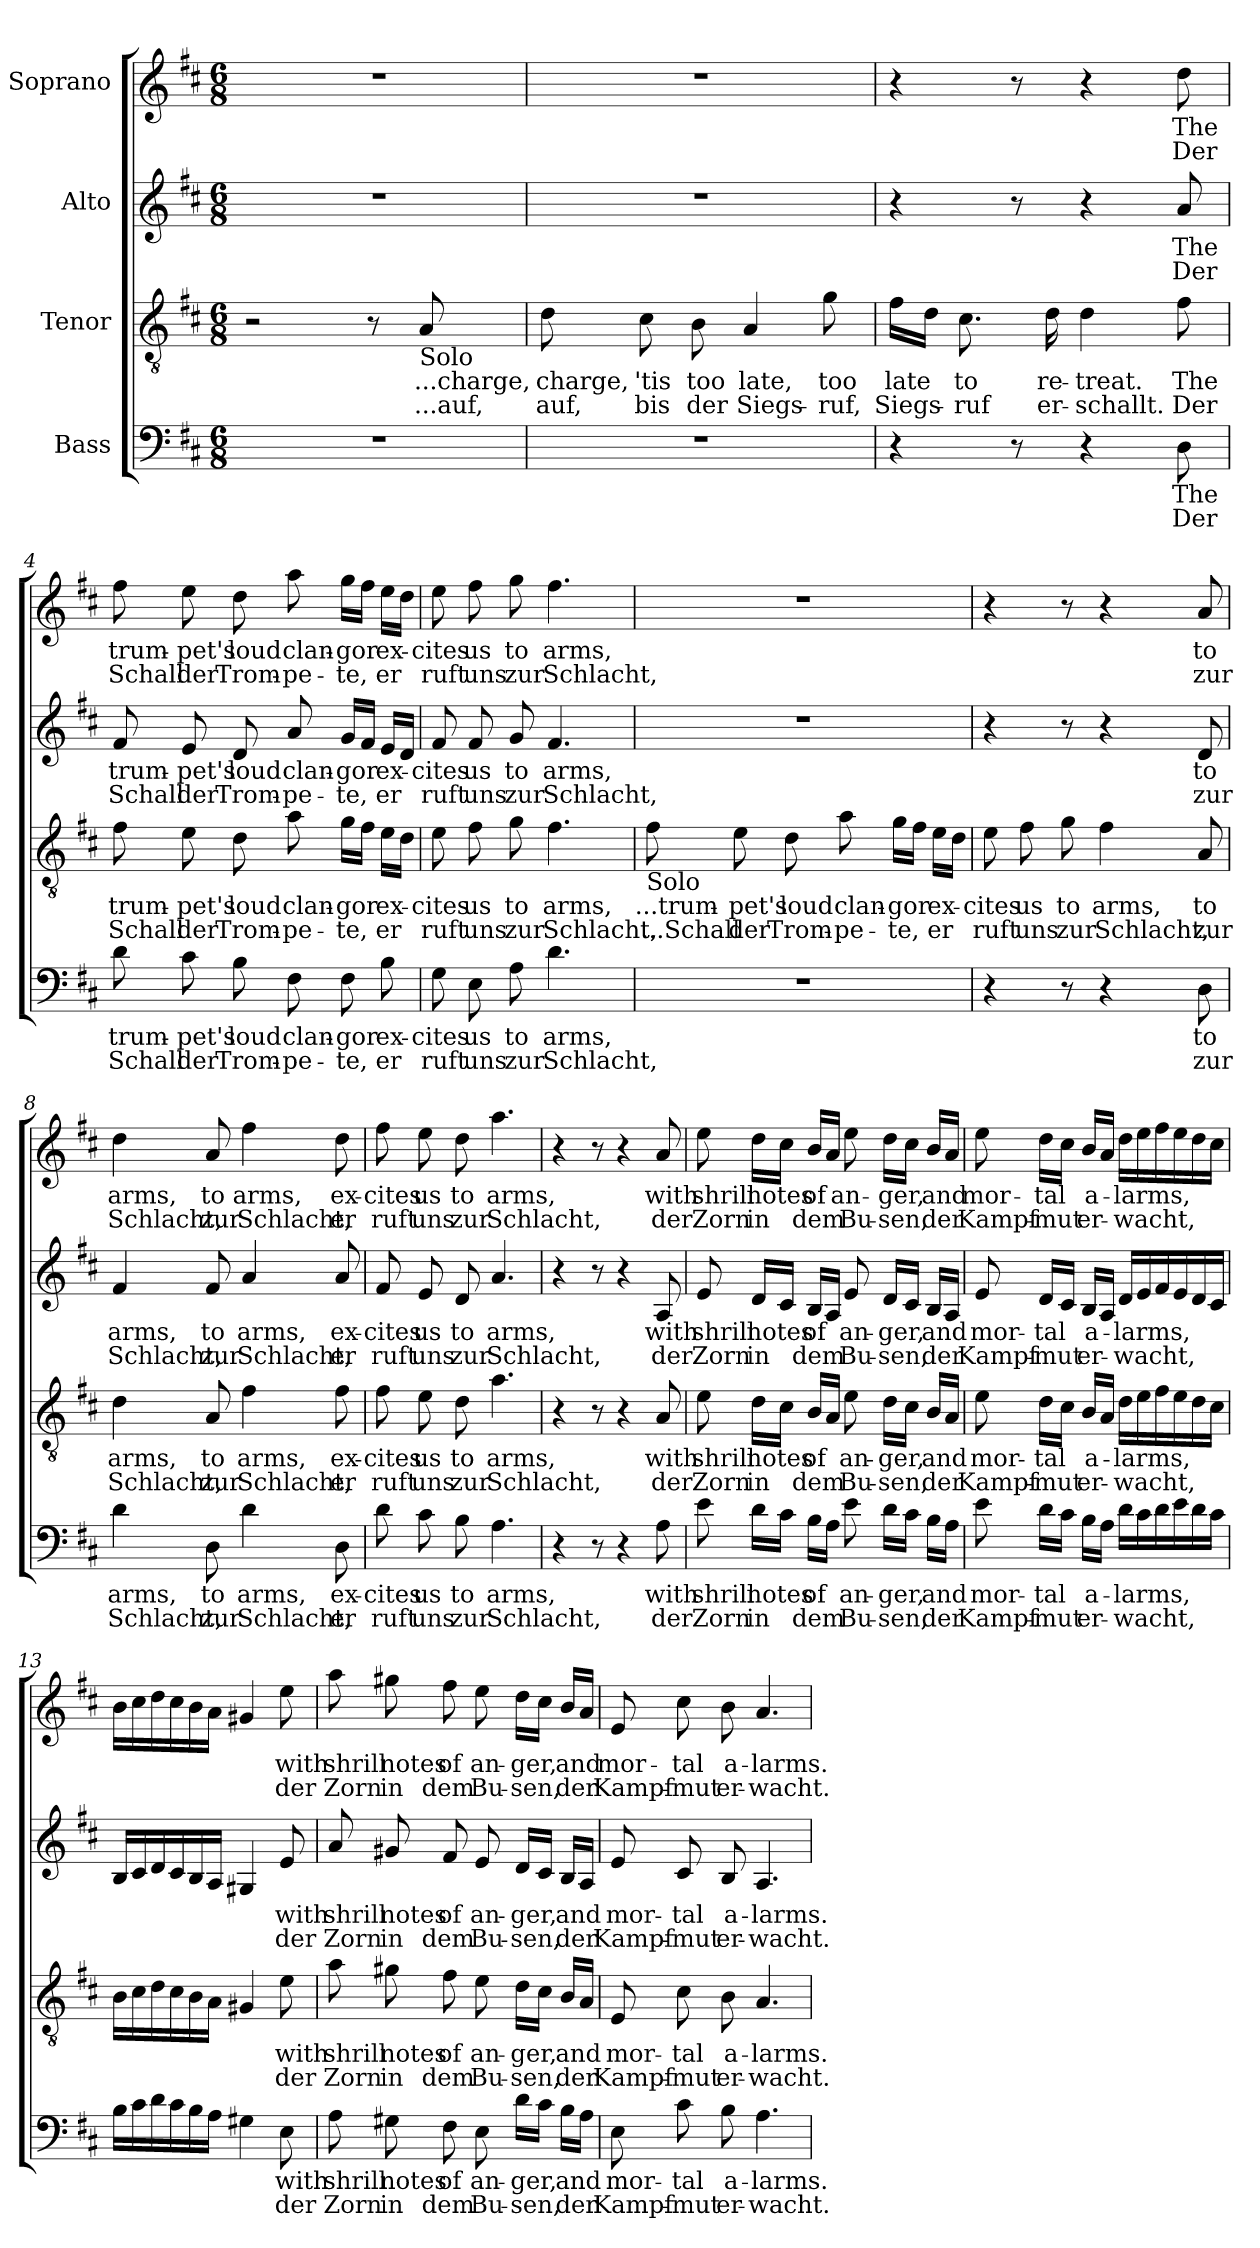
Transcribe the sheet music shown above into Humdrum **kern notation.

**kern	**text	**text	**kern	**text	**text	**kern	**text	**text	**kern	**text	**text
*part4	*part4	*part4	*part3	*part3	*part3	*part2	*part2	*part2	*part1	*part1	*part1
*staff4	*staff4	*staff4	*staff3	*staff3	*staff3	*staff2	*staff2	*staff2	*staff1	*staff1	*staff1
*I"Bass	*	*	*I"Tenor	*	*	*I"Alto	*	*	*I"Soprano	*	*
*clefF4	*	*	*clefGv2	*	*	*clefG2	*	*	*clefG2	*	*
*k[f#c#]	*	*	*k[f#c#]	*	*	*k[f#c#]	*	*	*k[f#c#]	*	*
*D:	*	*	*D:	*	*	*D:	*	*	*D:	*	*
*M6/8	*	*	*M6/8	*	*	*M6/8	*	*	*M6/8	*	*
*MM90	*	*	*MM90	*	*	*MM90	*	*	*MM90	*	*
=1	=1	=1	=1	=1	=1	=1	=1	=1	=1	=1	=1
2.r	.	.	2r	.	.	2.r	.	.	2.r	.	.
.	.	.	8r	.	.	.	.	.	.	.	.
!	!	!	!LO:TX:b:t=Solo	!	!	!	!	!	!	!	!
!	!	!	!	!LO:LY:b	!LO:LY:b	!	!	!	!	!	!
.	.	.	8A/	...charge,	...auf,	.	.	.	.	.	.
=2	=2	=2	=2	=2	=2	=2	=2	=2	=2	=2	=2
!	!	!	!	!LO:LY:b	!LO:LY:b	!	!	!	!	!	!
2.r	.	.	8d\	charge,	auf,	2.r	.	.	2.r	.	.
!	!	!	!	!LO:LY:b	!LO:LY:b	!	!	!	!	!	!
.	.	.	8c#\	'tis	bis	.	.	.	.	.	.
!	!	!	!	!LO:LY:b	!LO:LY:b	!	!	!	!	!	!
.	.	.	8B\	too	der	.	.	.	.	.	.
!	!	!	!	!LO:LY:b	!LO:LY:b	!	!	!	!	!	!
.	.	.	4A/	late,	Siegs-	.	.	.	.	.	.
!	!	!	!	!LO:LY:b	!LO:LY:b	!	!	!	!	!	!
.	.	.	8g\	too	-ruf,	.	.	.	.	.	.
=3	=3	=3	=3	=3	=3	=3	=3	=3	=3	=3	=3
!	!	!	!	!LO:LY:b	!LO:LY:b	!	!	!	!	!	!
4r	.	.	16f#\LL	late	Siegs-	4r	.	.	4r	.	.
.	.	.	16d\JJ	.	.	.	.	.	.	.	.
!	!	!	!	!LO:LY:b	!LO:LY:b	!	!	!	!	!	!
.	.	.	8.c#\	to	-ruf	.	.	.	.	.	.
8r	.	.	.	.	.	8r	.	.	8r	.	.
!	!	!	!	!LO:LY:b	!LO:LY:b	!	!	!	!	!	!
.	.	.	16d\	re-	er-	.	.	.	.	.	.
!	!	!	!	!LO:LY:b	!LO:LY:b	!	!	!	!	!	!
4r	.	.	4d\	-treat.	-schallt.	4r	.	.	4r	.	.
!	!LO:LY:b	!LO:LY:b	!	!LO:LY:b	!LO:LY:b	!	!LO:LY:b	!LO:LY:b	!	!LO:LY:b	!LO:LY:b
8D\	The	Der	8f#\	The	Der	8a/	The	Der	8dd\	The	Der
!!LO:LB:g=z
=4	=4	=4	=4	=4	=4	=4	=4	=4	=4	=4	=4
!	!LO:LY:b	!LO:LY:b	!	!LO:LY:b	!LO:LY:b	!	!LO:LY:b	!LO:LY:b	!	!LO:LY:b	!LO:LY:b
8d\	trum-	Schall	8f#\	trum-	Schall	8f#/	trum-	Schall	8ff#\	trum-	Schall
!	!LO:LY:b	!LO:LY:b	!	!LO:LY:b	!LO:LY:b	!	!LO:LY:b	!LO:LY:b	!	!LO:LY:b	!LO:LY:b
8c#\	-pet's	der	8e\	-pet's	der	8e/	-pet's	der	8ee\	-pet's	der
!	!LO:LY:b	!LO:LY:b	!	!LO:LY:b	!LO:LY:b	!	!LO:LY:b	!LO:LY:b	!	!LO:LY:b	!LO:LY:b
8B\	loud	Trom-	8d\	loud	Trom-	8d/	loud	Trom-	8dd\	loud	Trom-
!	!LO:LY:b	!LO:LY:b	!	!LO:LY:b	!LO:LY:b	!	!LO:LY:b	!LO:LY:b	!	!LO:LY:b	!LO:LY:b
8F#\	clan-	-pe-	8a\	clan-	-pe-	8a/	clan-	-pe-	8aa\	clan-	-pe-
!	!LO:LY:b	!LO:LY:b	!	!LO:LY:b	!LO:LY:b	!	!LO:LY:b	!LO:LY:b	!	!LO:LY:b	!LO:LY:b
8F#\	-gor	-te,	16g\LL	-gor	-te,	16g/LL	-gor	-te,	16gg\LL	-gor	-te,
.	.	.	16f#\JJ	.	.	16f#/JJ	.	.	16ff#\JJ	.	.
!	!LO:LY:b	!LO:LY:b	!	!LO:LY:b	!LO:LY:b	!	!LO:LY:b	!LO:LY:b	!	!LO:LY:b	!LO:LY:b
8B\	ex-	er	16e\LL	ex-	er	16e/LL	ex-	er	16ee\LL	ex-	er
.	.	.	16d\JJ	.	.	16d/JJ	.	.	16dd\JJ	.	.
!!LO:PB:g=z
=5	=5	=5	=5	=5	=5	=5	=5	=5	=5	=5	=5
!	!LO:LY:b	!LO:LY:b	!	!LO:LY:b	!LO:LY:b	!	!LO:LY:b	!LO:LY:b	!	!LO:LY:b	!LO:LY:b
8G\	-cites	ruft	8e\	-cites	ruft	8f#/	-cites	ruft	8ee\	-cites	ruft
!	!LO:LY:b	!LO:LY:b	!	!LO:LY:b	!LO:LY:b	!	!LO:LY:b	!LO:LY:b	!	!LO:LY:b	!LO:LY:b
8E\	us	uns	8f#\	us	uns	8f#/	us	uns	8ff#\	us	uns
!	!LO:LY:b	!LO:LY:b	!	!LO:LY:b	!LO:LY:b	!	!LO:LY:b	!LO:LY:b	!	!LO:LY:b	!LO:LY:b
8A\	to	zur	8g\	to	zur	8g/	to	zur	8gg\	to	zur
!	!LO:LY:b	!LO:LY:b	!	!LO:LY:b	!LO:LY:b	!	!LO:LY:b	!LO:LY:b	!	!LO:LY:b	!LO:LY:b
4.d\	arms,	Schlacht,	4.f#\	arms,	Schlacht,	4.f#/	arms,	Schlacht,	4.ff#\	arms,	Schlacht,
=6	=6	=6	=6	=6	=6	=6	=6	=6	=6	=6	=6
!	!	!	!LO:TX:b:t=Solo	!	!	!	!	!	!	!	!
!	!	!	!	!LO:LY:b	!LO:LY:b	!	!	!	!	!	!
2.r	.	.	8f#\	...trum-	...Schall	2.r	.	.	2.r	.	.
!	!	!	!	!LO:LY:b	!LO:LY:b	!	!	!	!	!	!
.	.	.	8e\	-pet's	der	.	.	.	.	.	.
!	!	!	!	!LO:LY:b	!LO:LY:b	!	!	!	!	!	!
.	.	.	8d\	loud	Trom-	.	.	.	.	.	.
!	!	!	!	!LO:LY:b	!LO:LY:b	!	!	!	!	!	!
.	.	.	8a\	clan-	-pe-	.	.	.	.	.	.
!	!	!	!	!LO:LY:b	!LO:LY:b	!	!	!	!	!	!
.	.	.	16g\LL	-gor	-te,	.	.	.	.	.	.
.	.	.	16f#\JJ	.	.	.	.	.	.	.	.
!	!	!	!	!LO:LY:b	!LO:LY:b	!	!	!	!	!	!
.	.	.	16e\LL	ex-	er	.	.	.	.	.	.
.	.	.	16d\JJ	.	.	.	.	.	.	.	.
=7	=7	=7	=7	=7	=7	=7	=7	=7	=7	=7	=7
!	!	!	!	!LO:LY:b	!LO:LY:b	!	!	!	!	!	!
4r	.	.	8e\	-cites	ruft	4r	.	.	4r	.	.
!	!	!	!	!LO:LY:b	!LO:LY:b	!	!	!	!	!	!
.	.	.	8f#\	us	uns	.	.	.	.	.	.
!	!	!	!	!LO:LY:b	!LO:LY:b	!	!	!	!	!	!
8r	.	.	8g\	to	zur	8r	.	.	8r	.	.
!	!	!	!	!LO:LY:b	!LO:LY:b	!	!	!	!	!	!
4r	.	.	4f#\	arms,	Schlacht,	4r	.	.	4r	.	.
!	!LO:LY:b	!LO:LY:b	!	!LO:LY:b	!LO:LY:b	!	!LO:LY:b	!LO:LY:b	!	!LO:LY:b	!LO:LY:b
8D\	to	zur	8A/	to	zur	8d/	to	zur	8a/	to	zur
!!LO:LB:g=z
=8	=8	=8	=8	=8	=8	=8	=8	=8	=8	=8	=8
!	!LO:LY:b	!LO:LY:b	!	!LO:LY:b	!LO:LY:b	!	!LO:LY:b	!LO:LY:b	!	!LO:LY:b	!LO:LY:b
4d\	arms,	Schlacht,	4d\	arms,	Schlacht,	4f#/	arms,	Schlacht,	4dd\	arms,	Schlacht,
!	!LO:LY:b	!LO:LY:b	!	!LO:LY:b	!LO:LY:b	!	!LO:LY:b	!LO:LY:b	!	!LO:LY:b	!LO:LY:b
8D\	to	zur	8A/	to	zur	8f#/	to	zur	8a/	to	zur
!	!LO:LY:b	!LO:LY:b	!	!LO:LY:b	!LO:LY:b	!	!LO:LY:b	!LO:LY:b	!	!LO:LY:b	!LO:LY:b
4d\	arms,	Schlacht,	4f#\	arms,	Schlacht,	4a/	arms,	Schlacht,	4ff#\	arms,	Schlacht,
!	!LO:LY:b	!LO:LY:b	!	!LO:LY:b	!LO:LY:b	!	!LO:LY:b	!LO:LY:b	!	!LO:LY:b	!LO:LY:b
8D\	ex-	er	8f#\	ex-	er	8a/	ex-	er	8dd\	ex-	er
!!LO:PB:g=z
=9	=9	=9	=9	=9	=9	=9	=9	=9	=9	=9	=9
!	!LO:LY:b	!LO:LY:b	!	!LO:LY:b	!LO:LY:b	!	!LO:LY:b	!LO:LY:b	!	!LO:LY:b	!LO:LY:b
8d\	-cites	ruft	8f#\	-cites	ruft	8f#/	-cites	ruft	8ff#\	-cites	ruft
!	!LO:LY:b	!LO:LY:b	!	!LO:LY:b	!LO:LY:b	!	!LO:LY:b	!LO:LY:b	!	!LO:LY:b	!LO:LY:b
8c#\	us	uns	8e\	us	uns	8e/	us	uns	8ee\	us	uns
!	!LO:LY:b	!LO:LY:b	!	!LO:LY:b	!LO:LY:b	!	!LO:LY:b	!LO:LY:b	!	!LO:LY:b	!LO:LY:b
8B\	to	zur	8d\	to	zur	8d/	to	zur	8dd\	to	zur
!	!LO:LY:b	!LO:LY:b	!	!LO:LY:b	!LO:LY:b	!	!LO:LY:b	!LO:LY:b	!	!LO:LY:b	!LO:LY:b
4.A\	arms,	Schlacht,	4.a\	arms,	Schlacht,	4.a/	arms,	Schlacht,	4.aa\	arms,	Schlacht,
=10	=10	=10	=10	=10	=10	=10	=10	=10	=10	=10	=10
4r	.	.	4r	.	.	4r	.	.	4r	.	.
8r	.	.	8r	.	.	8r	.	.	8r	.	.
4r	.	.	4r	.	.	4r	.	.	4r	.	.
!	!LO:LY:b	!LO:LY:b	!	!LO:LY:b	!LO:LY:b	!	!LO:LY:b	!LO:LY:b	!	!LO:LY:b	!LO:LY:b
8A\	with	der	8A/	with	der	8A/	with	der	8a/	with	der
=11	=11	=11	=11	=11	=11	=11	=11	=11	=11	=11	=11
!	!LO:LY:b	!LO:LY:b	!	!LO:LY:b	!LO:LY:b	!	!LO:LY:b	!LO:LY:b	!	!LO:LY:b	!LO:LY:b
8e\	shrill	Zorn	8e\	shrill	Zorn	8e/	shrill	Zorn	8ee\	shrill	Zorn
!	!LO:LY:b	!LO:LY:b	!	!LO:LY:b	!LO:LY:b	!	!LO:LY:b	!LO:LY:b	!	!LO:LY:b	!LO:LY:b
16d\LL	notes	in	16d\LL	notes	in	16d/LL	notes	in	16dd\LL	notes	in
16c#\JJ	.	.	16c#\JJ	.	.	16c#/JJ	.	.	16cc#\JJ	.	.
!	!LO:LY:b	!LO:LY:b	!	!LO:LY:b	!LO:LY:b	!	!LO:LY:b	!LO:LY:b	!	!LO:LY:b	!LO:LY:b
16B\LL	of	dem	16B/LL	of	dem	16B/LL	of	dem	16b/LL	of	dem
16A\JJ	.	.	16A/JJ	.	.	16A/JJ	.	.	16a/JJ	.	.
!	!LO:LY:b	!LO:LY:b	!	!LO:LY:b	!LO:LY:b	!	!LO:LY:b	!LO:LY:b	!	!LO:LY:b	!LO:LY:b
8e\	an-	Bu-	8e\	an-	Bu-	8e/	an-	Bu-	8ee\	an-	Bu-
!	!LO:LY:b	!LO:LY:b	!	!LO:LY:b	!LO:LY:b	!	!LO:LY:b	!LO:LY:b	!	!LO:LY:b	!LO:LY:b
16d\LL	-ger,	-sen,	16d\LL	-ger,	-sen,	16d/LL	-ger,	-sen,	16dd\LL	-ger,	-sen,
16c#\JJ	.	.	16c#\JJ	.	.	16c#/JJ	.	.	16cc#\JJ	.	.
!	!LO:LY:b	!LO:LY:b	!	!LO:LY:b	!LO:LY:b	!	!LO:LY:b	!LO:LY:b	!	!LO:LY:b	!LO:LY:b
16B\LL	and	der	16B/LL	and	der	16B/LL	and	der	16b/LL	and	der
16A\JJ	.	.	16A/JJ	.	.	16A/JJ	.	.	16a/JJ	.	.
=12	=12	=12	=12	=12	=12	=12	=12	=12	=12	=12	=12
!	!LO:LY:b	!LO:LY:b	!	!LO:LY:b	!LO:LY:b	!	!LO:LY:b	!LO:LY:b	!	!LO:LY:b	!LO:LY:b
8e\	mor-	Kampf-	8e\	mor-	Kampf-	8e/	mor-	Kampf-	8ee\	mor-	Kampf-
!	!LO:LY:b	!LO:LY:b	!	!LO:LY:b	!LO:LY:b	!	!LO:LY:b	!LO:LY:b	!	!LO:LY:b	!LO:LY:b
16d\LL	-tal	-mut	16d\LL	-tal	-mut	16d/LL	-tal	-mut	16dd\LL	-tal	-mut
16c#\JJ	.	.	16c#\JJ	.	.	16c#/JJ	.	.	16cc#\JJ	.	.
!	!LO:LY:b	!LO:LY:b	!	!LO:LY:b	!LO:LY:b	!	!LO:LY:b	!LO:LY:b	!	!LO:LY:b	!LO:LY:b
16B\LL	a-	er-	16B/LL	a-	er-	16B/LL	a-	er-	16b/LL	a-	er-
16A\JJ	.	.	16A/JJ	.	.	16A/JJ	.	.	16a/JJ	.	.
!	!LO:LY:b	!LO:LY:b	!	!LO:LY:b	!LO:LY:b	!	!LO:LY:b	!LO:LY:b	!	!LO:LY:b	!LO:LY:b
16d\LL	-larms,	-wacht,	16d\LL	-larms,	-wacht,	16d/LL	-larms,	-wacht,	16dd\LL	-larms,	-wacht,
16c#\	.	.	16e\	.	.	16e/	.	.	16ee\	.	.
16d\	.	.	16f#\	.	.	16f#/	.	.	16ff#\	.	.
16e\	.	.	16e\	.	.	16e/	.	.	16ee\	.	.
16d\	.	.	16d\	.	.	16d/	.	.	16dd\	.	.
16c#\JJ	.	.	16c#\JJ	.	.	16c#/JJ	.	.	16cc#\JJ	.	.
!!LO:LB:g=z
=13	=13	=13	=13	=13	=13	=13	=13	=13	=13	=13	=13
16B\LL	.	.	16B\LL	.	.	16B/LL	.	.	16b\LL	.	.
16c#\	.	.	16c#\	.	.	16c#/	.	.	16cc#\	.	.
16d\	.	.	16d\	.	.	16d/	.	.	16dd\	.	.
16c#\	.	.	16c#\	.	.	16c#/	.	.	16cc#\	.	.
16B\	.	.	16B\	.	.	16B/	.	.	16b\	.	.
16A\JJ	.	.	16A\JJ	.	.	16A/JJ	.	.	16a\JJ	.	.
4G#X\	.	.	4G#X/	.	.	4G#X/	.	.	4g#X/	.	.
!	!LO:LY:b	!LO:LY:b	!	!LO:LY:b	!LO:LY:b	!	!LO:LY:b	!LO:LY:b	!	!LO:LY:b	!LO:LY:b
8E\	with	der	8e\	with	der	8e/	with	der	8ee\	with	der
=14	=14	=14	=14	=14	=14	=14	=14	=14	=14	=14	=14
!	!LO:LY:b	!LO:LY:b	!	!LO:LY:b	!LO:LY:b	!	!LO:LY:b	!LO:LY:b	!	!LO:LY:b	!LO:LY:b
8A\	shrill	Zorn	8a\	shrill	Zorn	8a/	shrill	Zorn	8aa\	shrill	Zorn
!	!LO:LY:b	!LO:LY:b	!	!LO:LY:b	!LO:LY:b	!	!LO:LY:b	!LO:LY:b	!	!LO:LY:b	!LO:LY:b
8G#X\	notes	in	8g#X\	notes	in	8g#X/	notes	in	8gg#X\	notes	in
!	!LO:LY:b	!LO:LY:b	!	!LO:LY:b	!LO:LY:b	!	!LO:LY:b	!LO:LY:b	!	!LO:LY:b	!LO:LY:b
8F#\	of	dem	8f#\	of	dem	8f#/	of	dem	8ff#\	of	dem
!	!LO:LY:b	!LO:LY:b	!	!LO:LY:b	!LO:LY:b	!	!LO:LY:b	!LO:LY:b	!	!LO:LY:b	!LO:LY:b
8E\	an-	Bu-	8e\	an-	Bu-	8e/	an-	Bu-	8ee\	an-	Bu-
!	!LO:LY:b	!LO:LY:b	!	!LO:LY:b	!LO:LY:b	!	!LO:LY:b	!LO:LY:b	!	!LO:LY:b	!LO:LY:b
16d\LL	-ger,	-sen,	16d\LL	-ger,	-sen,	16d/LL	-ger,	-sen,	16dd\LL	-ger,	-sen,
16c#\JJ	.	.	16c#\JJ	.	.	16c#/JJ	.	.	16cc#\JJ	.	.
!	!LO:LY:b	!LO:LY:b	!	!LO:LY:b	!LO:LY:b	!	!LO:LY:b	!LO:LY:b	!	!LO:LY:b	!LO:LY:b
16B\LL	and	der	16B/LL	and	der	16B/LL	and	der	16b/LL	and	der
16A\JJ	.	.	16A/JJ	.	.	16A/JJ	.	.	16a/JJ	.	.
=15	=15	=15	=15	=15	=15	=15	=15	=15	=15	=15	=15
!	!LO:LY:b	!LO:LY:b	!	!LO:LY:b	!LO:LY:b	!	!LO:LY:b	!LO:LY:b	!	!LO:LY:b	!LO:LY:b
8E\	mor-	Kampf-	8E/	mor-	Kampf-	8e/	mor-	Kampf-	8e/	mor-	Kampf-
!	!LO:LY:b	!LO:LY:b	!	!LO:LY:b	!LO:LY:b	!	!LO:LY:b	!LO:LY:b	!	!LO:LY:b	!LO:LY:b
8c#\	-tal	-mut	8c#\	-tal	-mut	8c#/	-tal	-mut	8cc#\	-tal	-mut
!	!LO:LY:b	!LO:LY:b	!	!LO:LY:b	!LO:LY:b	!	!LO:LY:b	!LO:LY:b	!	!LO:LY:b	!LO:LY:b
8B\	a-	er-	8B\	a-	er-	8B/	a-	er-	8b\	a-	er-
!	!LO:LY:b	!LO:LY:b	!	!LO:LY:b	!LO:LY:b	!	!LO:LY:b	!LO:LY:b	!	!LO:LY:b	!LO:LY:b
4.A\	-larms.	-wacht.	4.A/	-larms.	-wacht.	4.A/	-larms.	-wacht.	4.a/	-larms.	-wacht.
=	=	=	=	=	=	=	=	=	=	=	=
*-	*-	*-	*-	*-	*-	*-	*-	*-	*-	*-	*-
